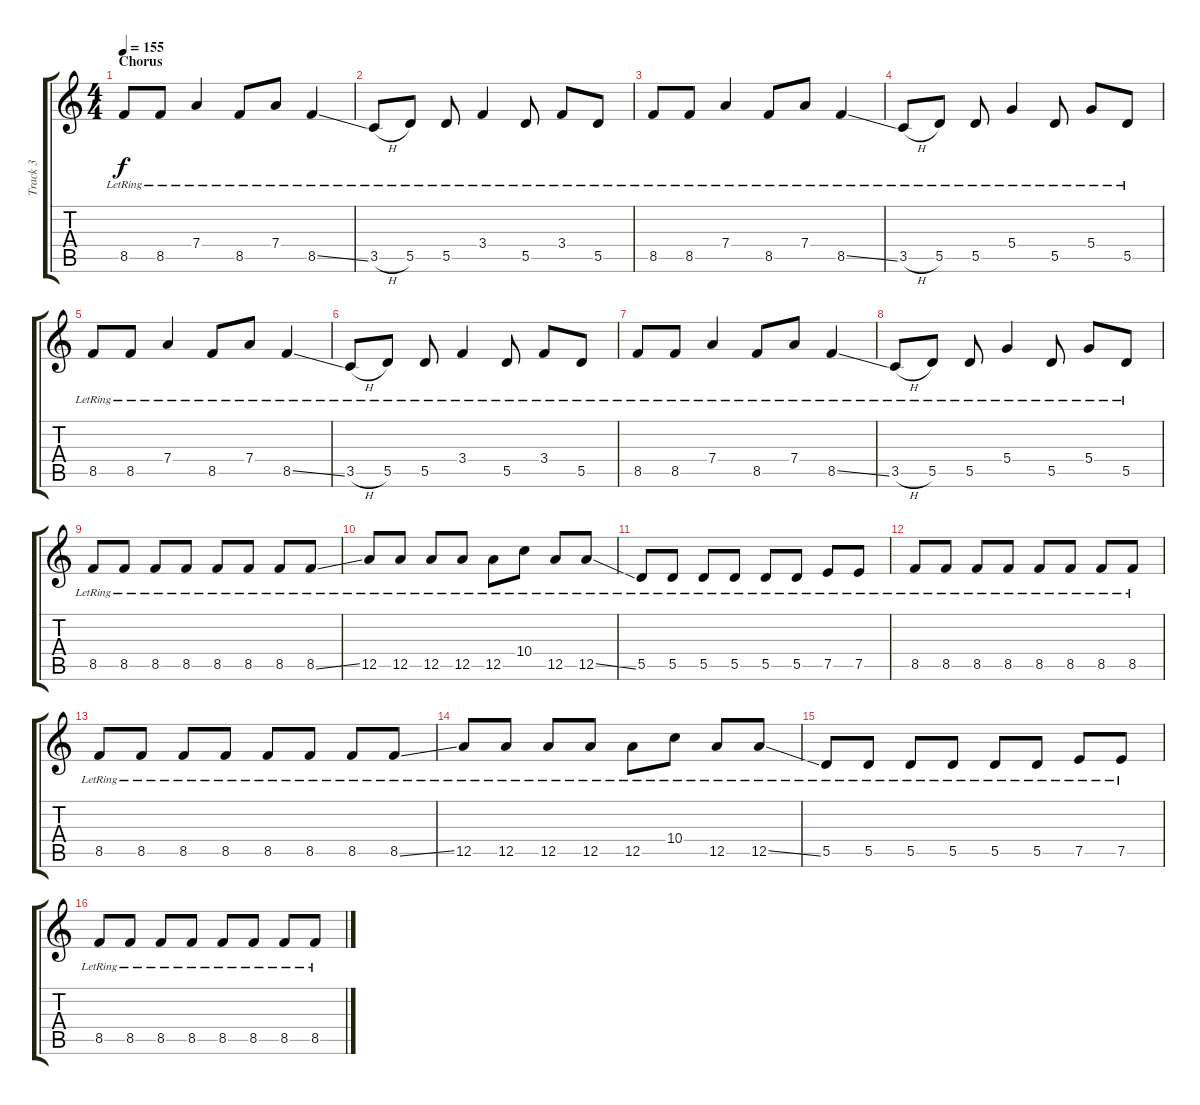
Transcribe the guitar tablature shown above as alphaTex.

\track ("Track 3" "Track 3") {instrument electricguitarjazz}
\staff {score tabs}
\tuning (E4 B3 G3 D3 A2 E2) {hide}
\ts (4 4)
\section ("" "Chorus")
\tempo 155
\clef g2
\ks c
8.5{lr}.8{dy f} 8.5{lr}.8 7.4{lr}.4 8.5{lr}.8 7.4{lr}.8 8.5{ss lr}.4 |
3.5{h lr}.8 5.5{lr}.8 5.5{lr}.8 3.4{lr}.4 5.5{lr}.8 3.4{lr}.8 5.5{lr}.8 |
8.5{lr}.8 8.5{lr}.8 7.4{lr}.4 8.5{lr}.8 7.4{lr}.8 8.5{ss lr}.4 |
3.5{h lr}.8 5.5{lr}.8 5.5{lr}.8 5.4{lr}.4 5.5{lr}.8 5.4{lr}.8 5.5{lr}.8 |
8.5{lr}.8 8.5{lr}.8 7.4{lr}.4 8.5{lr}.8 7.4{lr}.8 8.5{ss lr}.4 |
3.5{h lr}.8 5.5{lr}.8 5.5{lr}.8 3.4{lr}.4 5.5{lr}.8 3.4{lr}.8 5.5{lr}.8 |
8.5{lr}.8 8.5{lr}.8 7.4{lr}.4 8.5{lr}.8 7.4{lr}.8 8.5{ss lr}.4 |
3.5{h lr}.8 5.5{lr}.8 5.5{lr}.8 5.4{lr}.4 5.5{lr}.8 5.4{lr}.8 5.5{lr}.8 |
8.5{lr}.8 8.5{lr}.8 8.5{lr}.8 8.5{lr}.8 8.5{lr}.8 8.5{lr}.8 8.5{lr}.8 8.5{ss lr}.8 |
12.5{lr}.8 12.5{lr}.8 12.5{lr}.8 12.5{lr}.8 12.5{lr}.8 10.4{lr}.8 12.5{lr}.8 12.5{ss lr}.8 |
5.5{lr}.8 5.5{lr}.8 5.5{lr}.8 5.5{lr}.8 5.5{lr}.8 5.5{lr}.8 7.5{lr}.8 7.5{lr}.8 |
8.5{lr}.8 8.5{lr}.8 8.5{lr}.8 8.5{lr}.8 8.5{lr}.8 8.5{lr}.8 8.5{lr}.8 8.5{lr}.8 |
8.5{lr}.8 8.5{lr}.8 8.5{lr}.8 8.5{lr}.8 8.5{lr}.8 8.5{lr}.8 8.5{lr}.8 8.5{ss lr}.8 |
12.5{lr}.8 12.5{lr}.8 12.5{lr}.8 12.5{lr}.8 12.5{lr}.8 10.4{lr}.8 12.5{lr}.8 12.5{ss lr}.8 |
5.5{lr}.8 5.5{lr}.8 5.5{lr}.8 5.5{lr}.8 5.5{lr}.8 5.5{lr}.8 7.5{lr}.8 7.5{lr}.8 |
8.5{lr}.8 8.5{lr}.8 8.5{lr}.8 8.5{lr}.8 8.5{lr}.8 8.5{lr}.8 8.5{lr}.8 8.5{lr}.8
